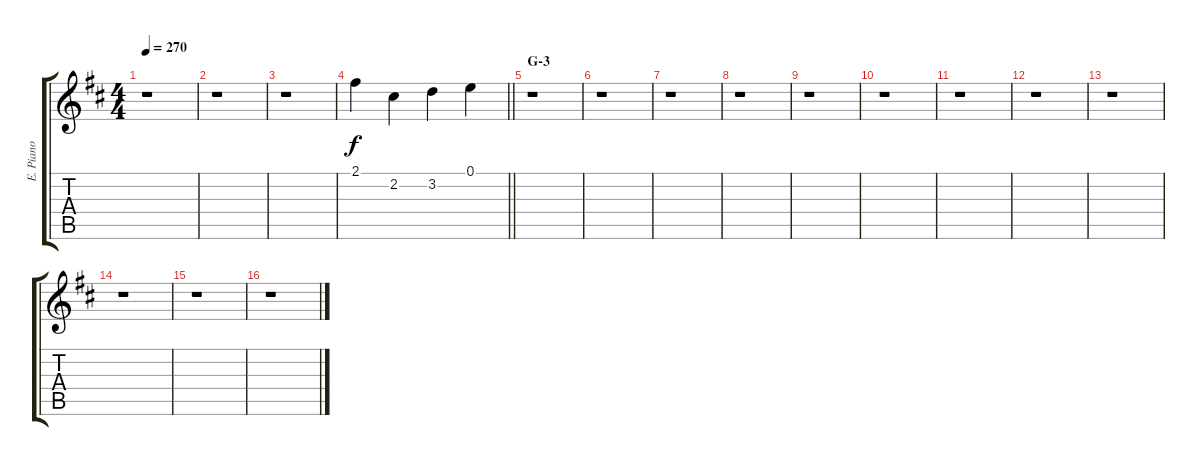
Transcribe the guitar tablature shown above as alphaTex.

\track ("E. Piano" "E. Piano") {instrument electricgrandpiano}
\staff {score tabs}
\tuning (E5 B4 G4 D4 A3 E3) {hide}
\ts (4 4)
\tempo 270
\clef g2
\ks d
r.1{dy f} |
r.1 |
r.1 |
\barLineRight lightlight
2.1.4 2.2.4 3.2.4 0.1.4 |
\section ("" "G-3")
r.1 |
r.1 |
r.1 |
r.1 |
r.1 |
r.1 |
r.1 |
r.1 |
r.1 |
r.1 |
r.1 |
r.1
